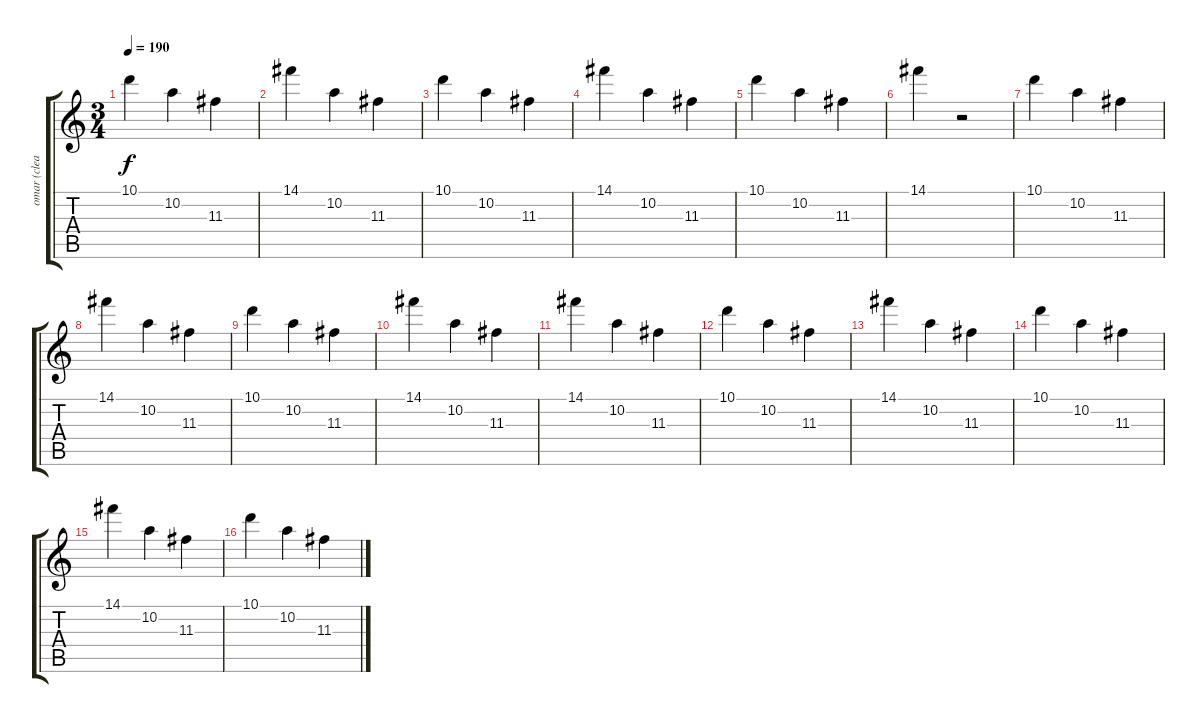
\track ("omar (clean)" "omar (clea") {instrument electricguitarjazz}
\staff {score tabs}
\tuning (E4 B3 G3 D3 A2 E2) {hide}
\ts (3 4)
\tempo 190
\clef g2
\ks c
10.1.4{dy f} 10.2.4 11.3.4 |
14.1.4 10.2.4 11.3.4 |
10.1.4 10.2.4 11.3.4 |
14.1.4 10.2.4 11.3.4 |
10.1.4 10.2.4 11.3.4 |
14.1.4 r.2 |
10.1.4 10.2.4 11.3.4 |
14.1.4 10.2.4 11.3.4 |
10.1.4 10.2.4 11.3.4 |
14.1.4 10.2.4 11.3.4 |
14.1.4 10.2.4 11.3.4 |
10.1.4 10.2.4 11.3.4 |
14.1.4 10.2.4 11.3.4 |
10.1.4 10.2.4 11.3.4 |
14.1.4 10.2.4 11.3.4 |
10.1.4 10.2.4 11.3.4
